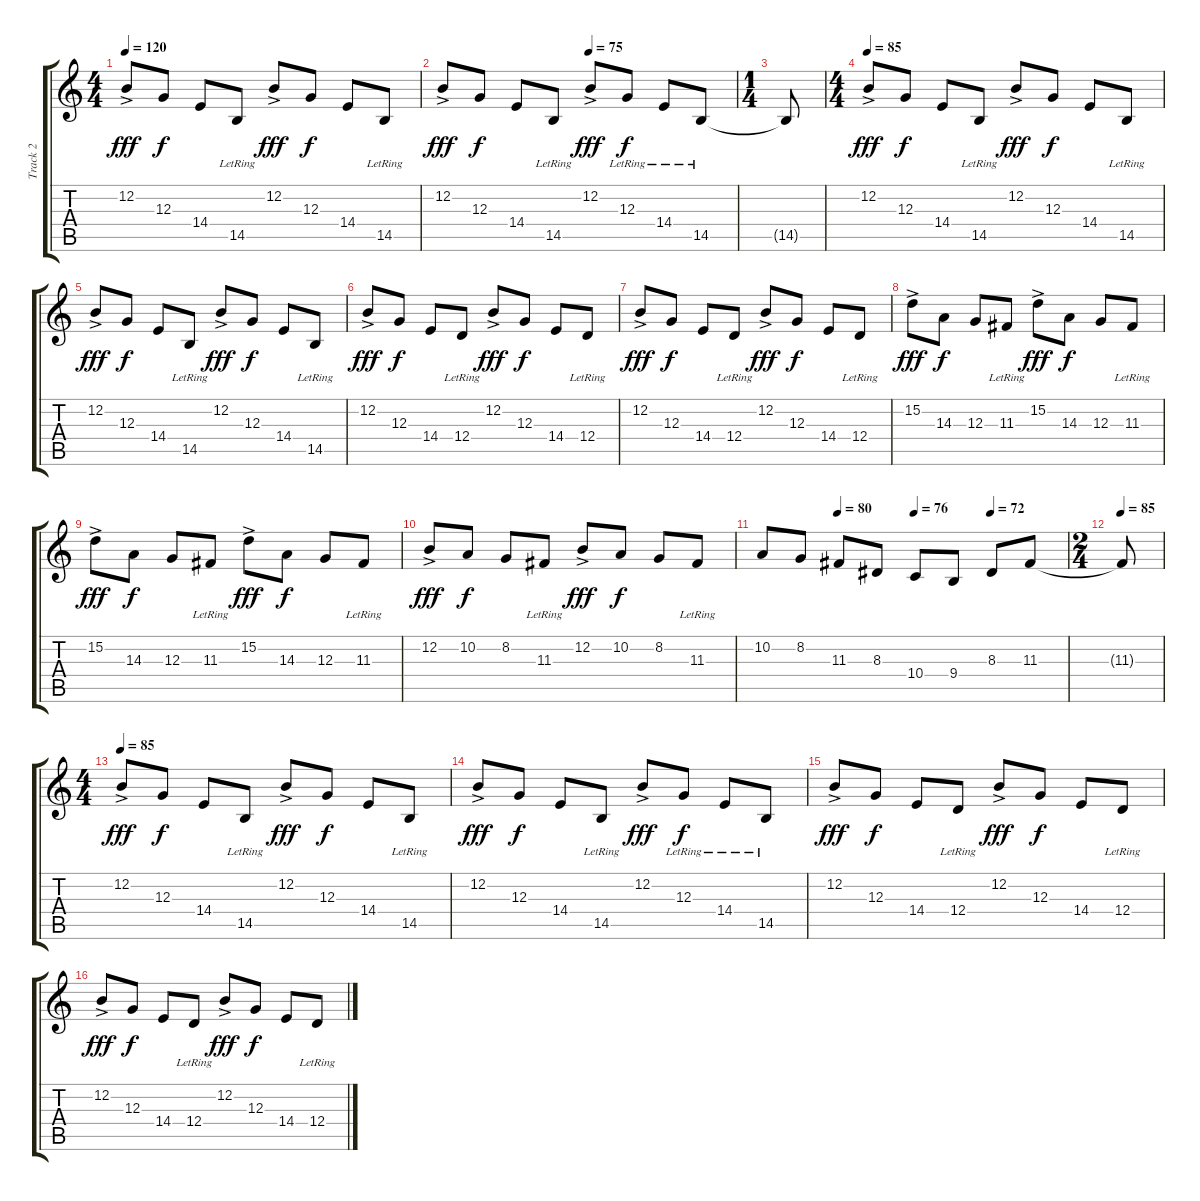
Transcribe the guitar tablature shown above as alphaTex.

\track ("Track 2" "Track 2") {instrument brightacousticpiano}
\staff {score tabs}
\tuning (E4 B3 G3 D3 A2 E2) {hide}
\ts (4 4)
\tempo 120
\tempo 85
\tempo 120
\clef g2
\ks c
12.2{ac}.8{dy fff instrument brightacousticpiano} 12.3.8{dy f} 14.4.8 14.5{lr}.8 12.2{ac}.8{dy fff} 12.3.8{dy f} 14.4.8 14.5{lr}.8 |
\tempo (75 0.5)
12.2{ac}.8{dy fff} 12.3.8{dy f} 14.4.8 14.5{lr}.8 12.2{ac}.8{dy fff} 12.3{lr}.8{dy f} 14.4{lr}.8 14.5{lr}.8 |
\ts (1 4)
14.5{t}.8 |
\ts (4 4)
\tempo 85
12.2{ac}.8{dy fff} 12.3.8{dy f} 14.4.8 14.5{lr}.8 12.2{ac}.8{dy fff} 12.3.8{dy f} 14.4.8 14.5{lr}.8 |
12.2{ac}.8{dy fff} 12.3.8{dy f} 14.4.8 14.5{lr}.8 12.2{ac}.8{dy fff} 12.3.8{dy f} 14.4.8 14.5{lr}.8 |
12.2{ac}.8{dy fff} 12.3.8{dy f} 14.4.8 12.4{lr}.8 12.2{ac}.8{dy fff} 12.3.8{dy f} 14.4.8 12.4{lr}.8 |
12.2{ac}.8{dy fff} 12.3.8{dy f} 14.4.8 12.4{lr}.8 12.2{ac}.8{dy fff} 12.3.8{dy f} 14.4.8 12.4{lr}.8 |
15.2{ac}.8{dy fff} 14.3.8{dy f} 12.3.8 11.3{lr}.8 15.2{ac}.8{dy fff} 14.3.8{dy f} 12.3.8 11.3{lr}.8 |
15.2{ac}.8{dy fff} 14.3.8{dy f} 12.3.8 11.3{lr}.8 15.2{ac}.8{dy fff} 14.3.8{dy f} 12.3.8 11.3{lr}.8 |
12.2{ac}.8{dy fff} 10.2.8{dy f} 8.2.8 11.3{lr}.8 12.2{ac}.8{dy fff} 10.2.8{dy f} 8.2.8 11.3{lr}.8 |
\tempo (80 0.25)
\tempo (76 0.5)
\tempo (72 0.75)
10.2.8 8.2.8 11.3.8 8.3.8 10.4.8 9.4.8 8.3.8 11.3.8 |
\ts (2 4)
\tempo 85
11.3{t}.8 |
\ts (4 4)
\tempo 85
12.2{ac}.8{dy fff} 12.3.8{dy f} 14.4.8 14.5{lr}.8 12.2{ac}.8{dy fff} 12.3.8{dy f} 14.4.8 14.5{lr}.8 |
12.2{ac}.8{dy fff} 12.3.8{dy f} 14.4.8 14.5{lr}.8 12.2{ac}.8{dy fff} 12.3{lr}.8{dy f} 14.4{lr}.8 14.5{lr}.8 |
12.2{ac}.8{dy fff} 12.3.8{dy f} 14.4.8 12.4{lr}.8 12.2{ac}.8{dy fff} 12.3.8{dy f} 14.4.8 12.4{lr}.8 |
12.2{ac}.8{dy fff} 12.3.8{dy f} 14.4.8 12.4{lr}.8 12.2{ac}.8{dy fff} 12.3.8{dy f} 14.4.8 12.4{lr}.8
